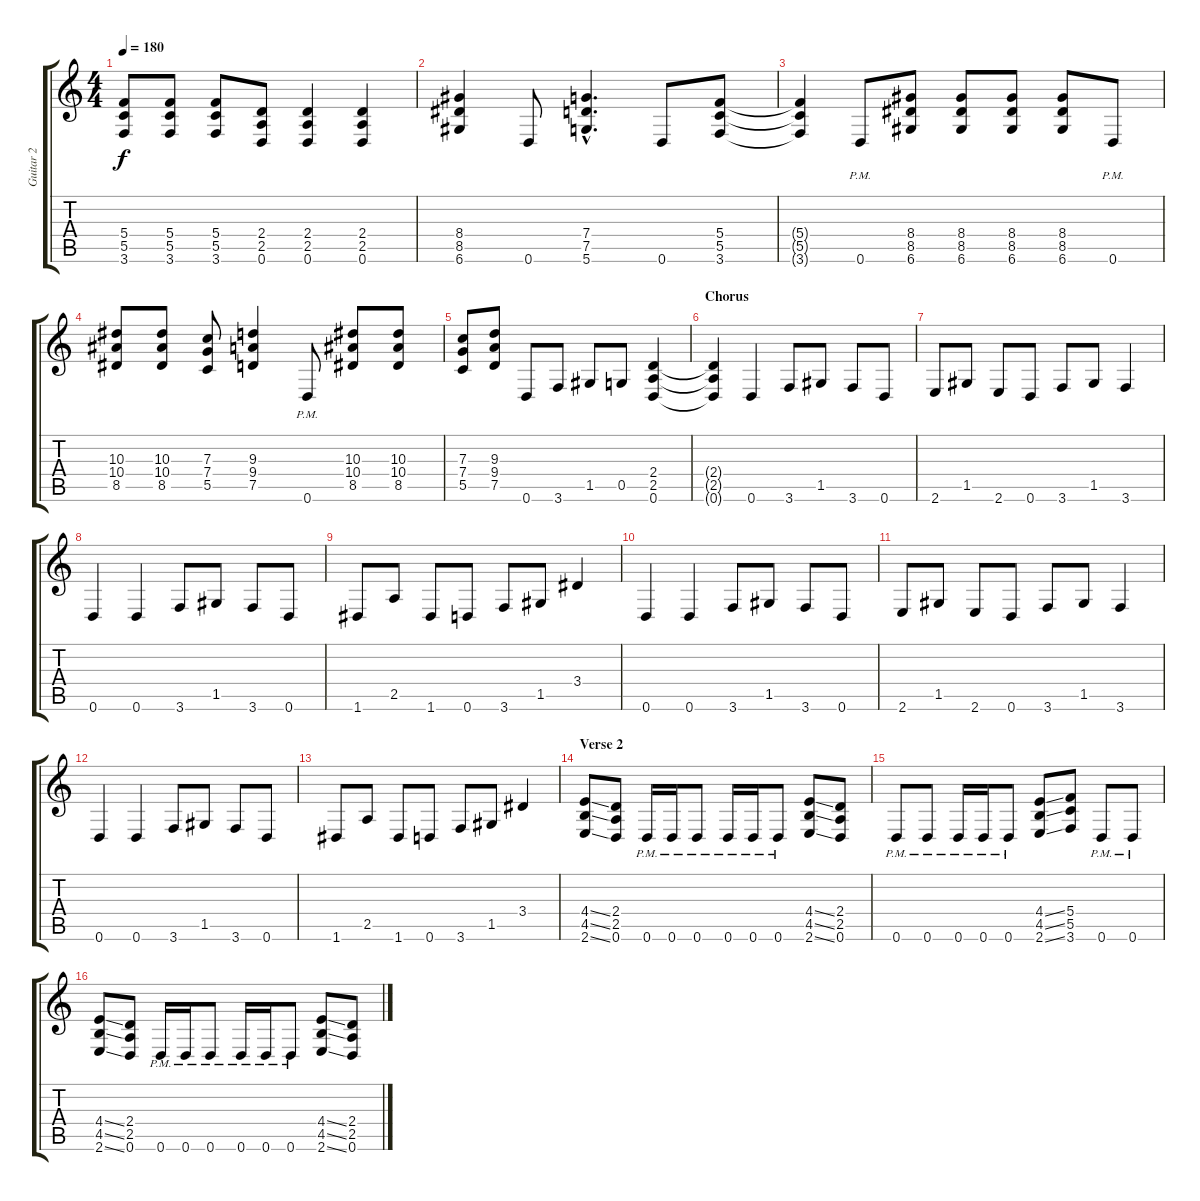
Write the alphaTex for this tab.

\track ("Guitar 2" "Guitar 2") {instrument distortionguitar}
\staff {score tabs}
\tuning (D4 A3 F3 C3 G2 D2) {hide}
\ts (4 4)
\tempo 180
\clef g2
\ks c
(5.4{t} 5.5{t} 3.6{t}).8{dy f} (5.4 5.5 3.6).8 (5.4 5.5 3.6).8 (2.4 2.5 0.6).8 (2.4 2.5 0.6).4 (2.4 2.5 0.6).4 |
(8.4 8.5 6.6).4 0.6.8 (7.4{hac} 7.5{hac} 5.6{hac}).4{d} 0.6.8 (5.4 5.5 3.6).8 |
(5.4{t} 5.5{t} 3.6{t}).4 0.6{pm}.8 (8.4 8.5 6.6).8 (8.4 8.5 6.6).8 (8.4 8.5 6.6).8 (8.4 8.5 6.6).8 0.6{pm}.8 |
(10.3 10.4 8.5).8 (10.3 10.4 8.5).8 (7.3 7.4 5.5).8 (9.3 9.4 7.5).4 0.6{pm}.8 (10.3 10.4 8.5).8 (10.3 10.4 8.5).8 |
(7.3 7.4 5.5).8 (9.3 9.4 7.5).8 0.6.8 3.6.8 1.5.8 0.5.8 (2.4 2.5 0.6).4 |
\section ("" "Chorus")
(2.4{t} 2.5{t} 0.6{t}).4 0.6.4 3.6.8 1.5.8 3.6.8 0.6.8 |
2.6.8 1.5.8 2.6.8 0.6.8 3.6.8 1.5.8 3.6.4 |
0.6.4 0.6.4 3.6.8 1.5.8 3.6.8 0.6.8 |
1.6.8 2.5.8 1.6.8 0.6.8 3.6.8 1.5.8 3.4.4 |
0.6.4 0.6.4 3.6.8 1.5.8 3.6.8 0.6.8 |
2.6.8 1.5.8 2.6.8 0.6.8 3.6.8 1.5.8 3.6.4 |
0.6.4 0.6.4 3.6.8 1.5.8 3.6.8 0.6.8 |
1.6.8 2.5.8 1.6.8 0.6.8 3.6.8 1.5.8 3.4.4 |
\section ("" "Verse 2")
(4.4{ss} 4.5{ss} 2.6{ss}).8 (2.4 2.5 0.6).8 0.6{pm}.16 0.6{pm}.16 0.6{pm}.8 0.6{pm}.16 0.6{pm}.16 0.6{pm}.8 (4.4{ss} 4.5{ss} 2.6{ss}).8 (2.4 2.5 0.6).8 |
0.6{pm}.8 0.6{pm}.8 0.6{pm}.16 0.6{pm}.16 0.6{pm}.8 (4.4{ss} 4.5{ss} 2.6{ss}).8 (5.4 5.5 3.6).8 0.6{pm}.8 0.6{pm}.8 |
(4.4{ss} 4.5{ss} 2.6{ss}).8 (2.4 2.5 0.6).8 0.6{pm}.16 0.6{pm}.16 0.6{pm}.8 0.6{pm}.16 0.6{pm}.16 0.6{pm}.8 (4.4{ss} 4.5{ss} 2.6{ss}).8 (2.4 2.5 0.6).8
